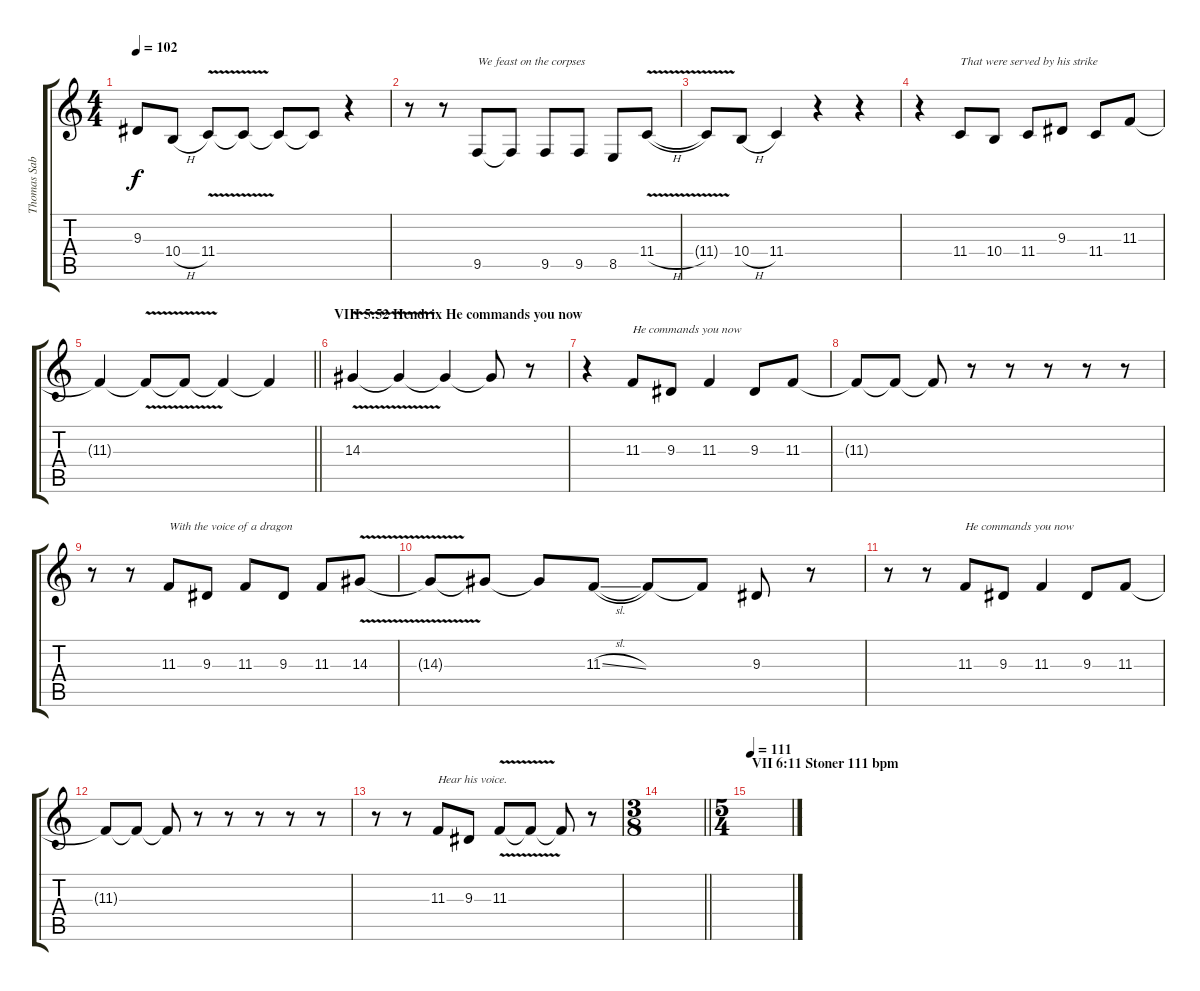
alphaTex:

\track ("Thomas Sabbathi (Vocals) D# Tuning" "Thomas Sab") {instrument bassoon}
\staff {score tabs}
\tuning (Eb4 Bb3 Gb3 Db3 Ab2 Eb2) {hide}
\ts (4 4)
\tempo 102
\clef g2
\ks c
9.3{t}.8{dy f} 10.4{h}.8 11.4{v}.8 11.4{t}.8 11.4{t}.8 11.4{t}.8 r.4 |
r.8 r.8 9.5.8{txt "We feast on the corpses"} 9.5{t}.8 9.5.8 9.5.8 8.5.8 11.4{v h}.8 |
11.4{t}.8 10.4{h}.8 11.4.4 r.4 r.4 |
r.4 11.4.8{txt "That were served by his strike"} 10.4.8 11.4.8 9.3.8 11.4.8 11.3.8 |
\barLineRight lightlight
11.3{t}.4 11.3{v t}.8 11.3{t}.8 11.3{t}.4 11.3{t}.4 |
\section ("" "VIII 5:52 Hendrix He commands you now")
14.3{v}.4 14.3{t}.4 14.3{t}.4 14.3{t}.8 r.8 |
r.4 11.3.8{txt "He commands you now"} 9.3.8 11.3.4 9.3.8 11.3.8 |
11.3{t}.8 11.3{t}.8 11.3{t}.8 r.8 r.8 r.8 r.8 r.8 |
r.8 r.8 11.3.8{txt "With the voice of a dragon"} 9.3.8 11.3.8 9.3.8 11.3.8 14.3{v}.8 |
14.3{t}.8 14.3{t}.8 14.3{t}.8 11.3{sl}.8 11.3{t}.8 11.3{t}.8 9.3.8 r.8 |
r.8 r.8 11.3.8{txt "He commands you now"} 9.3.8 11.3.4 9.3.8 11.3.8 |
11.3{t}.8 11.3{t}.8 11.3{t}.8 r.8 r.8 r.8 r.8 r.8 |
r.8 r.8 11.3.8{txt "Hear his voice."} 9.3.8 11.3{v}.8 11.3{t}.8 11.3{t}.8 r.8 |
\ts (3 8)
\barLineRight lightlight
|
\ts (5 4)
\section ("" "VII 6:11 Stoner 111 bpm")
\tempo 111
